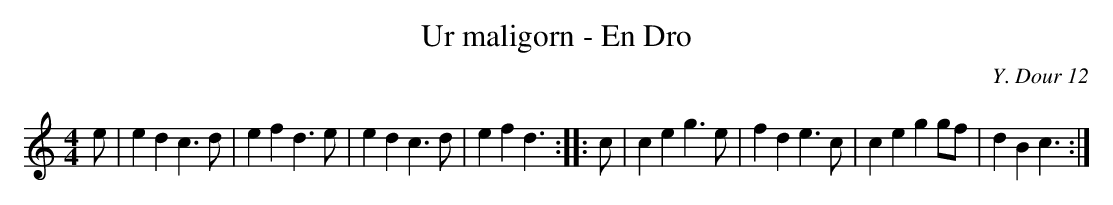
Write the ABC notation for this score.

X:1
T:Ur maligorn - En Dro
C:Y. Dour 12
M:4/4
L:1/8
K:C
e|e2d2c3d|e2f2d3e|e2d2c3d|e2f2d3:|\
|:c|c2e2g3e|f2d2e3c|c2e2g2gf|d2B2c3:|
